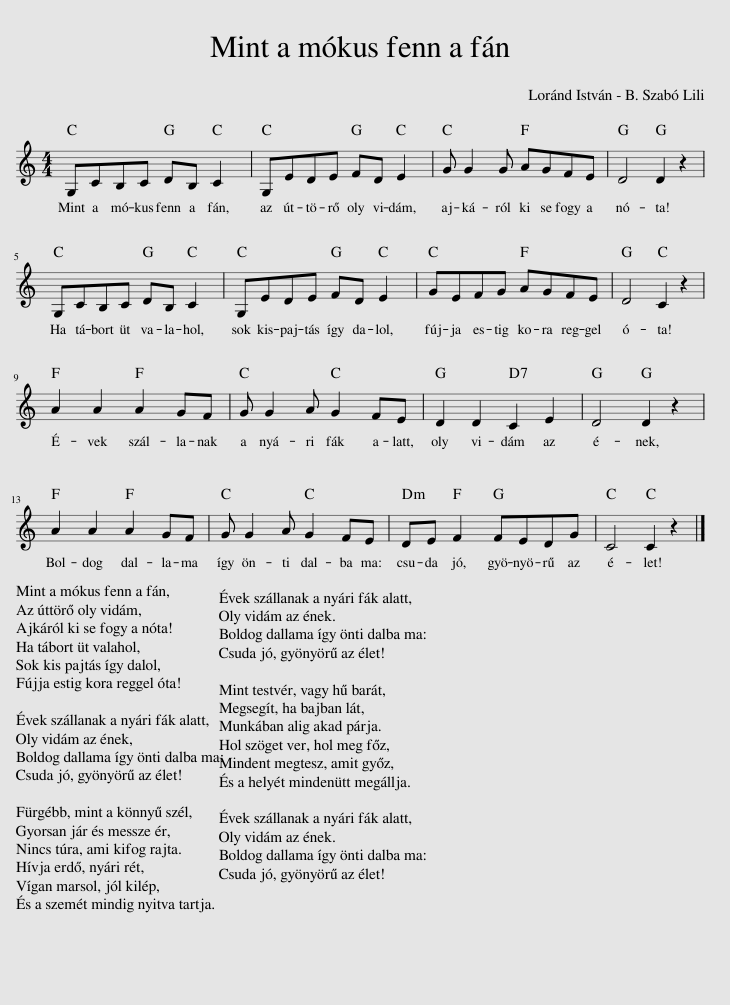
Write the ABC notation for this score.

X:1
L:1/8
M:4/4
I:linebreak $
K:C
V:1 treble
V:1
 G,CB,C DB, C2 | G,EDE FD E2 | G G2 G AGFE | D4 D2 z2 |$ G,CB,C DB, C2 | %5
 G,EDE FD E2 | GEFG AGFE | D4 C2 z2 |$ A2 A2 A2 GF | G G2 A G2 FE | %10
 D2 D2 C2 E2 | D4 D2 z2 |$ A2 A2 A2 GF | G G2 A G2 FE | DE F2 FEDG | %15
 C4 C2 z2 |] %16
